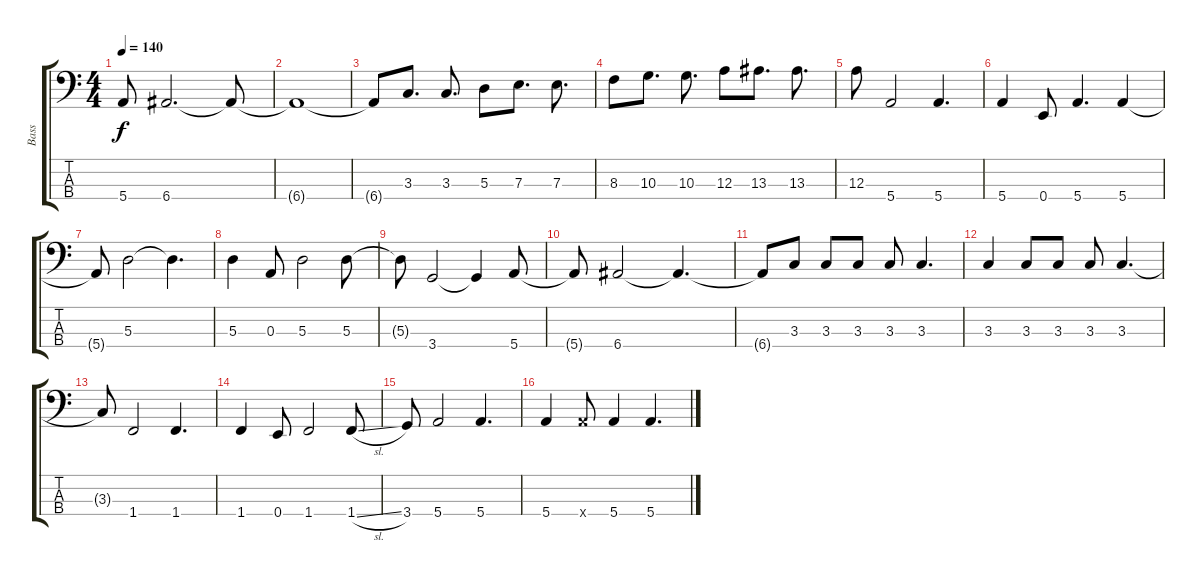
\track ("Bass" "Bass") {instrument electricbassfinger}
\staff {score tabs}
\tuning (G2 D2 A1 E1) {hide}
\ts (4 4)
\tempo 140
\clef f4
\ks c
5.4{t}.8{dy f} 6.4.2{d} 6.4{t}.8 |
6.4{t}.1 |
6.4{t}.8 3.3.8{d} 3.3.8{d} 5.3.8 7.3.8{d} 7.3.8{d} |
8.3.8 10.3.8{d} 10.3.8{d} 12.3.8 13.3.8{d} 13.3.8{d} |
12.3.8 5.4.2 5.4.4{d} |
5.4.4 0.4.8 5.4.4{d} 5.4.4 |
5.4{t}.8 5.3.2 5.3{t}.4{d} |
5.3.4 0.3.8 5.3.2 5.3.8 |
5.3{t}.8 3.4.2 3.4{t}.4 5.4.8 |
5.4{t}.8 6.4.2 6.4{t}.4{d} |
6.4{t}.8 3.3.8 3.3.8 3.3.8 3.3.8 3.3.4{d} |
3.3.4 3.3.8 3.3.8 3.3.8 3.3.4{d} |
3.3{t}.8 1.4.2 1.4.4{d} |
1.4.4 0.4.8 1.4.2 1.4{sl}.8 |
3.4.8 5.4.2 5.4.4{d} |
5.4.4 5.4{x}.8 5.4.4 5.4.4{d}
